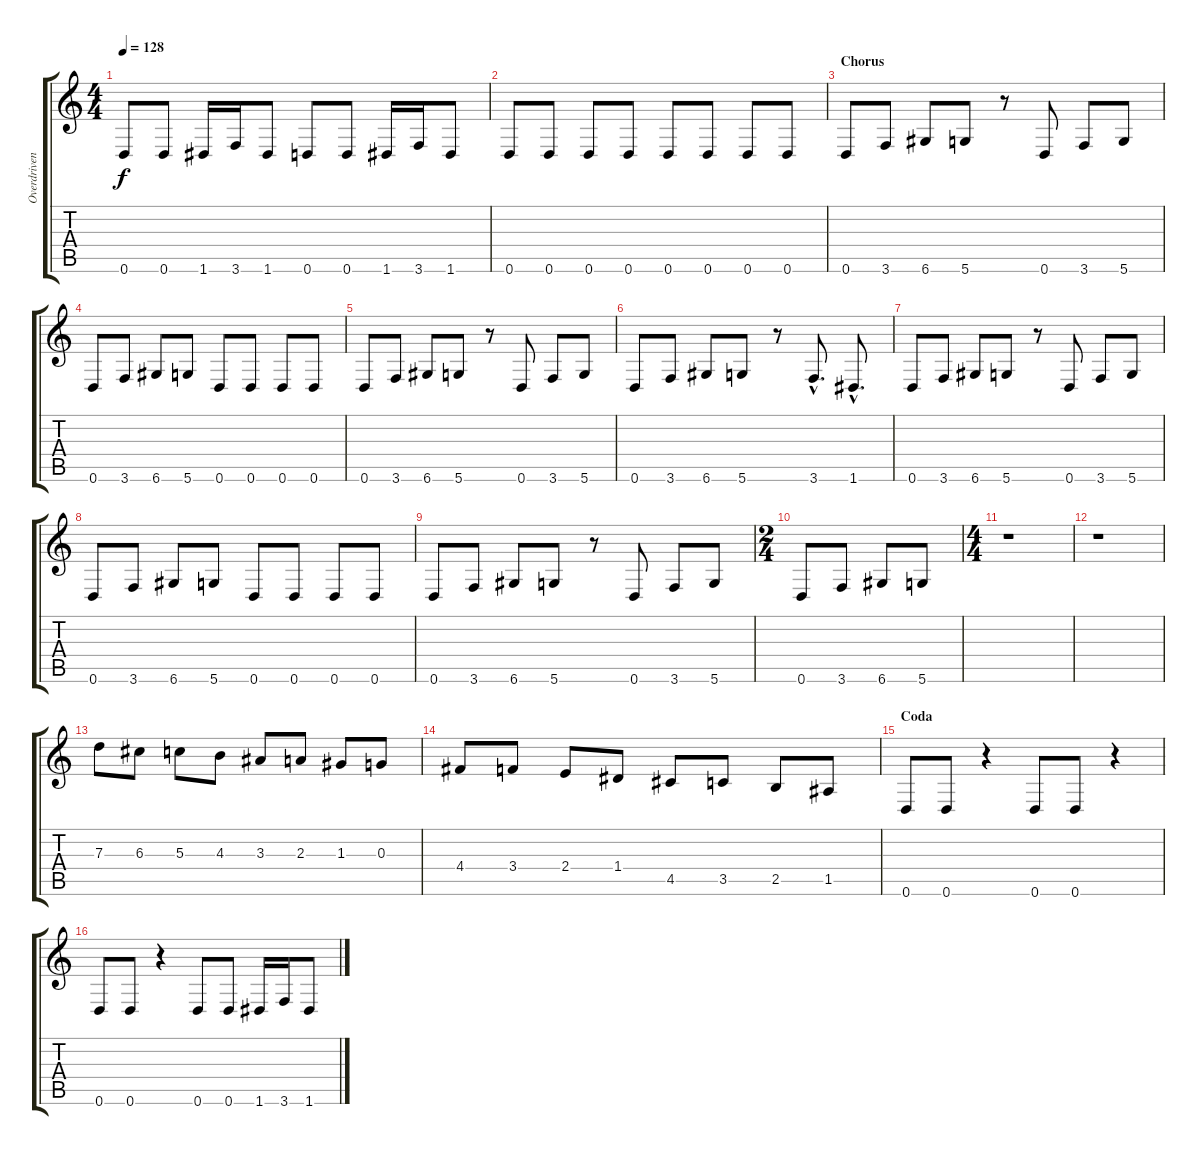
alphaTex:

\track ("Overdriven Guitar" "Overdriven") {instrument overdrivenguitar}
\staff {score tabs}
\tuning (E4 B3 G3 D3 A2 D2) {hide}
\ts (4 4)
\tempo 128
\clef g2
\ks c
0.6.8{dy f} 0.6.8 1.6.16 3.6.16 1.6.8 0.6.8 0.6.8 1.6.16 3.6.16 1.6.8 |
0.6.8 0.6.8 0.6.8 0.6.8 0.6.8 0.6.8 0.6.8 0.6.8 |
\section ("" "Chorus")
0.6.8 3.6.8 6.6.8 5.6.8 r.8 0.6.8 3.6.8 5.6.8 |
0.6.8 3.6.8 6.6.8 5.6.8 0.6.8 0.6.8 0.6.8 0.6.8 |
0.6.8 3.6.8 6.6.8 5.6.8 r.8 0.6.8 3.6.8 5.6.8 |
0.6.8 3.6.8 6.6.8 5.6.8 r.8 3.6{hac}.8{d} 1.6{hac}.8{d} |
0.6.8 3.6.8 6.6.8 5.6.8 r.8 0.6.8 3.6.8 5.6.8 |
0.6.8 3.6.8 6.6.8 5.6.8 0.6.8 0.6.8 0.6.8 0.6.8 |
0.6.8 3.6.8 6.6.8 5.6.8 r.8 0.6.8 3.6.8 5.6.8 |
\ts (2 4)
0.6.8 3.6.8 6.6.8 5.6.8 |
\ts (4 4)
r.1 |
r.1 |
7.3.8{instrument guitarfretnoise} 6.3.8 5.3.8 4.3.8 3.3.8 2.3.8 1.3.8 0.3.8 |
4.4.8{instrument guitarfretnoise} 3.4.8 2.4.8 1.4.8 4.5.8 3.5.8 2.5.8 1.5.8 |
\section ("" "Coda")
0.6.8{instrument overdrivenguitar} 0.6.8 r.4 0.6.8 0.6.8 r.4 |
0.6.8 0.6.8 r.4 0.6.8 0.6.8 1.6.16 3.6.16 1.6.8
